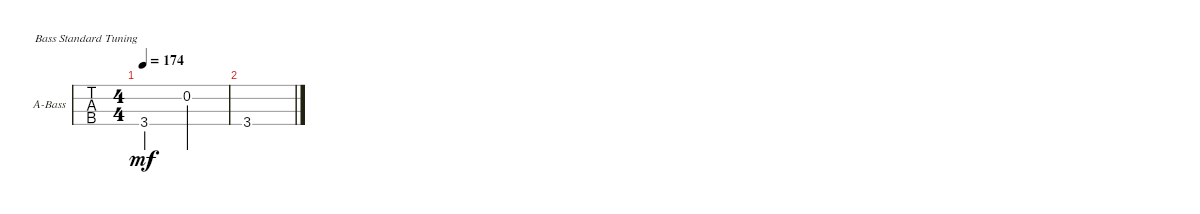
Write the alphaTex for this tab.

\defaultSystemsLayout 4
\bracketExtendMode groupsimilarinstruments
\firstSystemTrackNameOrientation horizontal
\otherSystemsTrackNameOrientation horizontal
\track ("Acoustic Bass" "A-Bass") {instrument acousticbass}
\staff {tabs}
\tuning (G2 D2 A1 E1)
\ts (4 4)
\tempo 174
\clef f4
\ks bb
3.4.2{dy mf} 0.2.2 |
3.4.1
